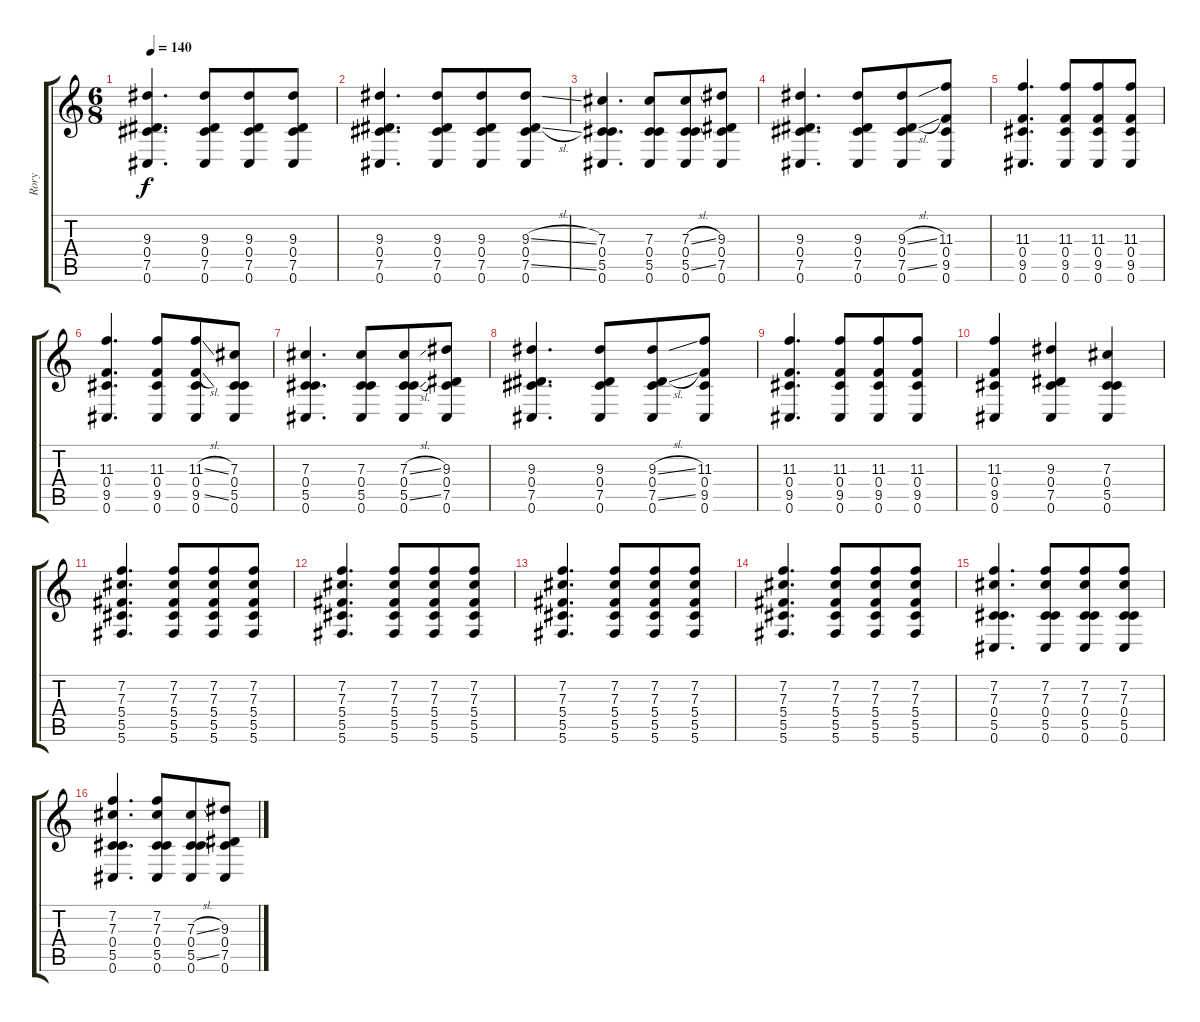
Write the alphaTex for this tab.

\track ("Rory" "Rory") {instrument acousticguitarsteel}
\staff {score tabs}
\tuning (Eb4 Bb3 Gb3 Db3 Ab2 Db2) {hide}
\ts (6 8)
\tempo 140
\clef g2
\ks c
(9.3 0.4 7.5 0.6).4{d dy f} (9.3 0.4 7.5 0.6).8 (9.3 0.4 7.5 0.6).8 (9.3 0.4 7.5 0.6).8 |
(9.3 0.4 7.5 0.6).4{d} (9.3 0.4 7.5 0.6).8 (9.3 0.4 7.5 0.6).8 (9.3{sl} 0.4 7.5{sl} 0.6).8 |
(7.3 0.4 5.5 0.6).4{d} (7.3 0.4 5.5 0.6).8 (7.3{sl} 0.4 5.5{sl} 0.6).8 (9.3 0.4 7.5 0.6).8 |
(9.3 0.4 7.5 0.6).4{d} (9.3 0.4 7.5 0.6).8 (9.3{sl} 0.4 7.5{sl} 0.6).8 (11.3 0.4 9.5 0.6).8 |
(11.3 0.4 9.5 0.6).4{d} (11.3 0.4 9.5 0.6).8 (11.3 0.4 9.5 0.6).8 (11.3 0.4 9.5 0.6).8 |
(11.3 0.4 9.5 0.6).4{d} (11.3 0.4 9.5 0.6).8 (11.3{sl} 0.4 9.5{sl} 0.6).8 (7.3 0.4 5.5 0.6).8 |
(7.3 0.4 5.5 0.6).4{d} (7.3 0.4 5.5 0.6).8 (7.3{sl} 0.4 5.5{sl} 0.6).8 (9.3 0.4 7.5 0.6).8 |
(9.3 0.4 7.5 0.6).4{d} (9.3 0.4 7.5 0.6).8 (9.3{sl} 0.4 7.5{sl} 0.6).8 (11.3 0.4 9.5 0.6).8 |
(11.3 0.4 9.5 0.6).4{d} (11.3 0.4 9.5 0.6).8 (11.3 0.4 9.5 0.6).8 (11.3 0.4 9.5 0.6).8 |
(11.3 0.4 9.5 0.6).4 (9.3 0.4 7.5 0.6).4 (7.3 0.4 5.5 0.6).4 |
(7.2 7.3 5.4 5.5 5.6).4{d} (7.2 7.3 5.4 5.5 5.6).8 (7.2 7.3 5.4 5.5 5.6).8 (7.2 7.3 5.4 5.5 5.6).8 |
(7.2 7.3 5.4 5.5 5.6).4{d} (7.2 7.3 5.4 5.5 5.6).8 (7.2 7.3 5.4 5.5 5.6).8 (7.2 7.3 5.4 5.5 5.6).8 |
(7.2 7.3 5.4 5.5 5.6).4{d} (7.2 7.3 5.4 5.5 5.6).8 (7.2 7.3 5.4 5.5 5.6).8 (7.2 7.3 5.4 5.5 5.6).8 |
(7.2 7.3 5.4 5.5 5.6).4{d} (7.2 7.3 5.4 5.5 5.6).8 (7.2 7.3 5.4 5.5 5.6).8 (7.2 7.3 5.4 5.5 5.6).8 |
(7.2 7.3 0.4 5.5 0.6).4{d} (7.2 7.3 0.4 5.5 0.6).8 (7.2 7.3 0.4 5.5 0.6).8 (7.2 7.3 0.4 5.5 0.6).8 |
(7.2 7.3 0.4 5.5 0.6).4{d} (7.2 7.3 0.4 5.5 0.6).8 (7.3{sl} 0.4 5.5{sl} 0.6).8 (9.3 0.4 7.5 0.6).8
